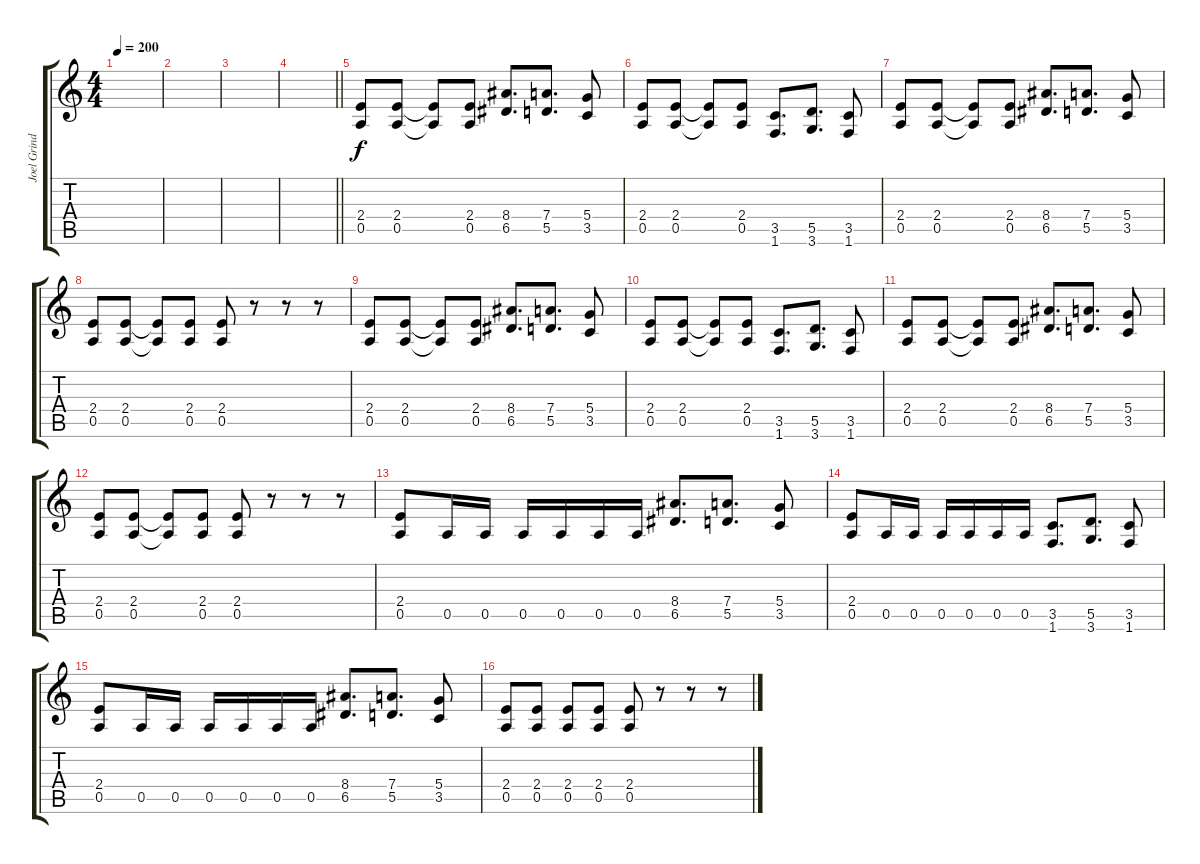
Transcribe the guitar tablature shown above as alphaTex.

\track ("Joel Grind (lead)" "Joel Grind") {instrument overdrivenguitar}
\staff {score tabs}
\tuning (E4 B3 G3 D3 A2 E2) {hide}
\ts (4 4)
\tempo 200
\clef g2
\ks c
|
|
|
\barLineRight lightlight
|
(2.4 0.5).8 (2.4 0.5).8 (2.4{t} 0.5{t}).8 (2.4 0.5).8 (8.4 6.5).8{d} (7.4 5.5).8{d} (5.4 3.5).8 |
(2.4 0.5).8 (2.4 0.5).8 (2.4{t} 0.5{t}).8 (2.4 0.5).8 (3.5 1.6).8{d} (5.5 3.6).8{d} (3.5 1.6).8 |
(2.4 0.5).8 (2.4 0.5).8 (2.4{t} 0.5{t}).8 (2.4 0.5).8 (8.4 6.5).8{d} (7.4 5.5).8{d} (5.4 3.5).8 |
(2.4 0.5).8 (2.4 0.5).8 (2.4{t} 0.5{t}).8 (2.4 0.5).8 (2.4 0.5).8 r.8 r.8 r.8 |
(2.4 0.5).8 (2.4 0.5).8 (2.4{t} 0.5{t}).8 (2.4 0.5).8 (8.4 6.5).8{d} (7.4 5.5).8{d} (5.4 3.5).8 |
(2.4 0.5).8 (2.4 0.5).8 (2.4{t} 0.5{t}).8 (2.4 0.5).8 (3.5 1.6).8{d} (5.5 3.6).8{d} (3.5 1.6).8 |
(2.4 0.5).8 (2.4 0.5).8 (2.4{t} 0.5{t}).8 (2.4 0.5).8 (8.4 6.5).8{d} (7.4 5.5).8{d} (5.4 3.5).8 |
(2.4 0.5).8 (2.4 0.5).8 (2.4{t} 0.5{t}).8 (2.4 0.5).8 (2.4 0.5).8 r.8 r.8 r.8 |
(2.4 0.5).8 0.5.16 0.5.16 0.5.16 0.5.16 0.5.16 0.5.16 (8.4 6.5).8{d} (7.4 5.5).8{d} (5.4 3.5).8 |
(2.4 0.5).8 0.5.16 0.5.16 0.5.16 0.5.16 0.5.16 0.5.16 (3.5 1.6).8{d} (5.5 3.6).8{d} (3.5 1.6).8 |
(2.4 0.5).8 0.5.16 0.5.16 0.5.16 0.5.16 0.5.16 0.5.16 (8.4 6.5).8{d} (7.4 5.5).8{d} (5.4 3.5).8 |
(2.4 0.5).8 (2.4 0.5).8 (2.4 0.5).8 (2.4 0.5).8 (2.4 0.5).8 r.8 r.8 r.8
